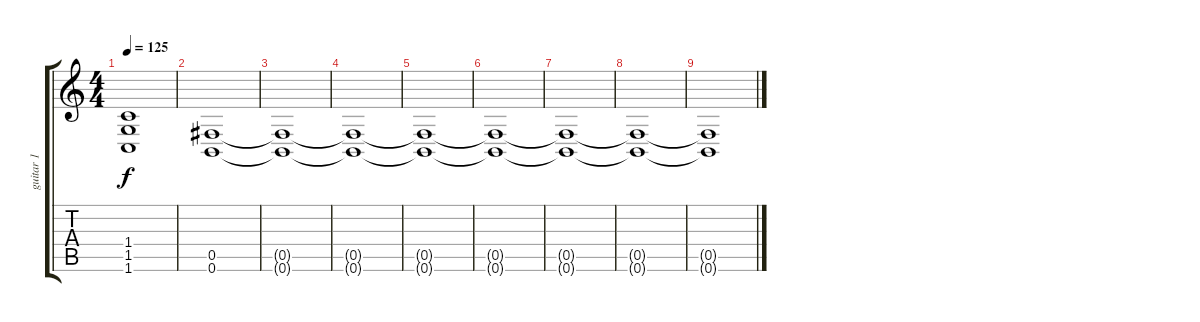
\track ("guitar 1" "guitar 1") {instrument distortionguitar}
\staff {score tabs}
\tuning (Db4 Ab3 E3 B2 Gb2 B1) {hide}
\ts (4 4)
\tempo 125
\clef g2
\ks c
(1.4{t} 1.5{t} 1.6{t}).1{dy f} |
(0.5 0.6).1 |
(0.5{t} 0.6{t}).1 |
(0.5{t} 0.6{t}).1 |
(0.5{t} 0.6{t}).1 |
(0.5{t} 0.6{t}).1{volume 0} |
(0.5{t} 0.6{t}).1 |
(0.5{t} 0.6{t}).1 |
(0.5{t} 0.6{t}).1
